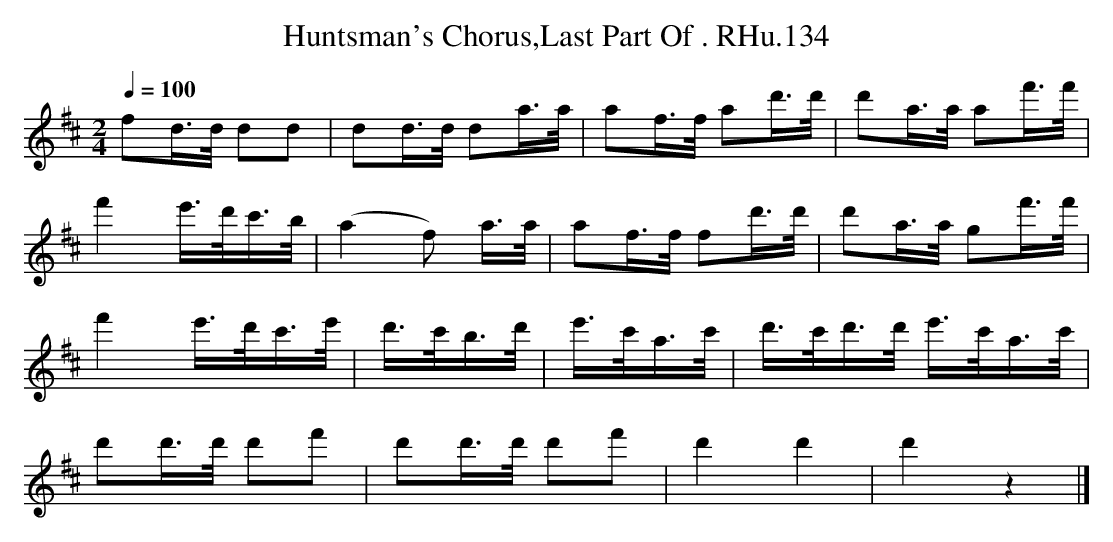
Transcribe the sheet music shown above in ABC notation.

X:1
T:Huntsman's Chorus,Last Part Of . RHu.134
M:2/4
L:1/16
Q:1/4=100
K:D major
f2d>d d2d2|d2d>d d2a>a|a2f>f a2d'>d'|d'2a>a a2f'>f'|!
f'4e'>d'c'>b|(a4f2) a>a|a2f>f f2d'>d'|d'2a>a g2f'>f'|!
f'4e'>d'c'>e'|d'>c'b>d'|e'>c'a>c'|d'>c'd'>d' e'>c'a>c'|!
d'2d'>d' d'2f'2|d'2d'>d' d'2f'2|d'4d'4|d'4z4|]
